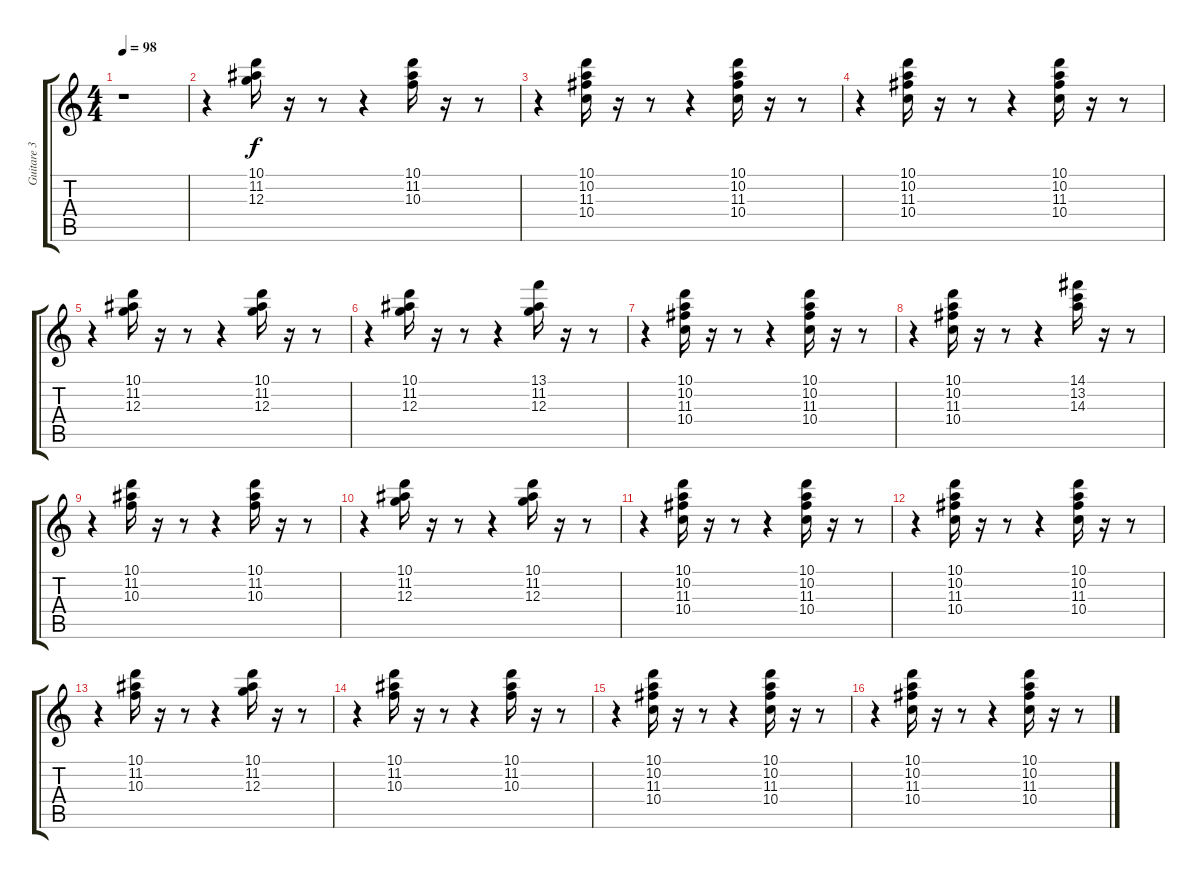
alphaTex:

\track ("Guitare 3 Claire" "Guitare 3 ") {instrument electricguitarclean}
\staff {score tabs}
\tuning (E4 B3 G3 D3 A2 E2) {hide}
\ts (4 4)
\tempo 98
\clef g2
\ks c
r.1{dy f} |
r.4 (10.1 11.2 12.3).16 r.16 r.8 r.4 (10.1 11.2 10.3).16 r.16 r.8 |
r.4 (10.1 10.2 11.3 10.4).16 r.16 r.8 r.4 (10.1 10.2 11.3 10.4).16 r.16 r.8 |
r.4 (10.1 10.2 11.3 10.4).16 r.16 r.8 r.4 (10.1 10.2 11.3 10.4).16 r.16 r.8 |
r.4 (10.1 11.2 12.3).16 r.16 r.8 r.4 (10.1 11.2 12.3).16 r.16 r.8 |
r.4 (10.1 11.2 12.3).16 r.16 r.8 r.4 (13.1 11.2 12.3).16 r.16 r.8 |
r.4 (10.1 10.2 11.3 10.4).16 r.16 r.8 r.4 (10.1 10.2 11.3 10.4).16 r.16 r.8 |
r.4 (10.1 10.2 11.3 10.4).16 r.16 r.8 r.4 (14.1 13.2 14.3).16 r.16 r.8 |
r.4 (10.1 11.2 10.3).16 r.16 r.8 r.4 (10.1 11.2 10.3).16 r.16 r.8 |
r.4 (10.1 11.2 12.3).16 r.16 r.8 r.4 (10.1 11.2 12.3).16 r.16 r.8 |
r.4 (10.1 10.2 11.3 10.4).16 r.16 r.8 r.4 (10.1 10.2 11.3 10.4).16 r.16 r.8 |
r.4 (10.1 10.2 11.3 10.4).16 r.16 r.8 r.4 (10.1 10.2 11.3 10.4).16 r.16 r.8 |
r.4 (10.1 11.2 10.3).16 r.16 r.8 r.4 (10.1 11.2 12.3).16 r.16 r.8 |
r.4 (10.1 11.2 10.3).16 r.16 r.8 r.4 (10.1 11.2 10.3).16 r.16 r.8 |
r.4 (10.1 10.2 11.3 10.4).16 r.16 r.8 r.4 (10.1 10.2 11.3 10.4).16 r.16 r.8 |
r.4 (10.1 10.2 11.3 10.4).16 r.16 r.8 r.4 (10.1 10.2 11.3 10.4).16 r.16 r.8
